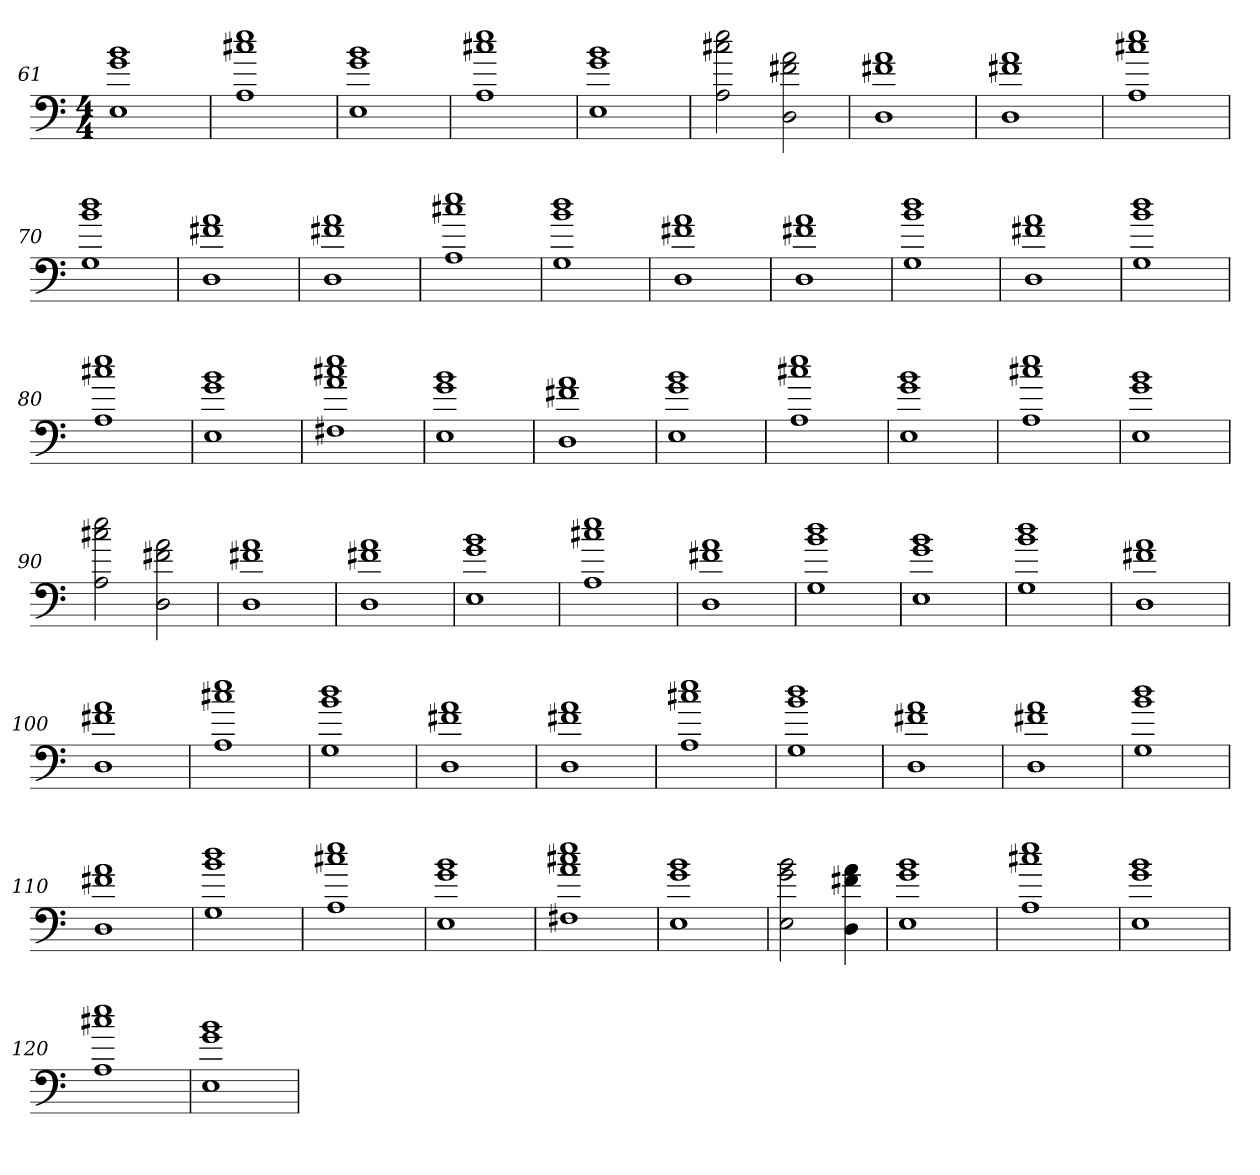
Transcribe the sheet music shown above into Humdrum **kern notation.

**kern
*part1
*staff1
*M4/4
=61
1E 1g 1b
=62
1A 1cc#X 1ee
=63
1E 1g 1b
=64
1A 1cc#X 1ee
=65
1E 1g 1b
=66
2A 2cc#X 2ee
2D 2f#X 2a
=67
1D 1f#X 1a
=68
1D 1f#X 1a
=69
1A 1cc#X 1ee
=70
1G 1b 1dd
=71
1D 1f#X 1a
=72
1D 1f#X 1a
=73
1A 1cc#X 1ee
=74
1G 1b 1dd
=75
1D 1f#X 1a
=76
1D 1f#X 1a
=77
1G 1b 1dd
=78
1D 1f#X 1a
=79
1G 1b 1dd
=80
1A 1cc#X 1ee
=81
1E 1g 1b
=82
1F#X 1a 1cc#X 1ee
=83
1E 1g 1b
=84
1D 1f#X 1a
=85
1E 1g 1b
=86
1A 1cc#X 1ee
=87
1E 1g 1b
=88
1A 1cc#X 1ee
=89
1E 1g 1b
=90
2A 2cc#X 2ee
2D 2f#X 2a
=91
1D 1f#X 1a
=92
1D 1f#X 1a
=93
1E 1g 1b
=94
1A 1cc#X 1ee
=95
1D 1f#X 1a
=96
1G 1b 1dd
=97
1E 1g 1b
=98
1G 1b 1dd
=99
1D 1f#X 1a
=100
1D 1f#X 1a
=101
1A 1cc#X 1ee
=102
1G 1b 1dd
=103
1D 1f#X 1a
=104
1D 1f#X 1a
=105
1A 1cc#X 1ee
=106
1G 1b 1dd
=107
1D 1f#X 1a
=108
1D 1f#X 1a
=109
1G 1b 1dd
=110
1D 1f#X 1a
=111
1G 1b 1dd
=112
1A 1cc#X 1ee
=113
1E 1g 1b
=114
1F#X 1a 1cc#X 1ee
=115
1E 1g 1b
=116
2E 2g 2b
4D 4f#X 4a
=117
1E 1g 1b
=118
1A 1cc#X 1ee
=119
1E 1g 1b
=120
1A 1cc#X 1ee
=121
1E 1g 1b
=
*-
